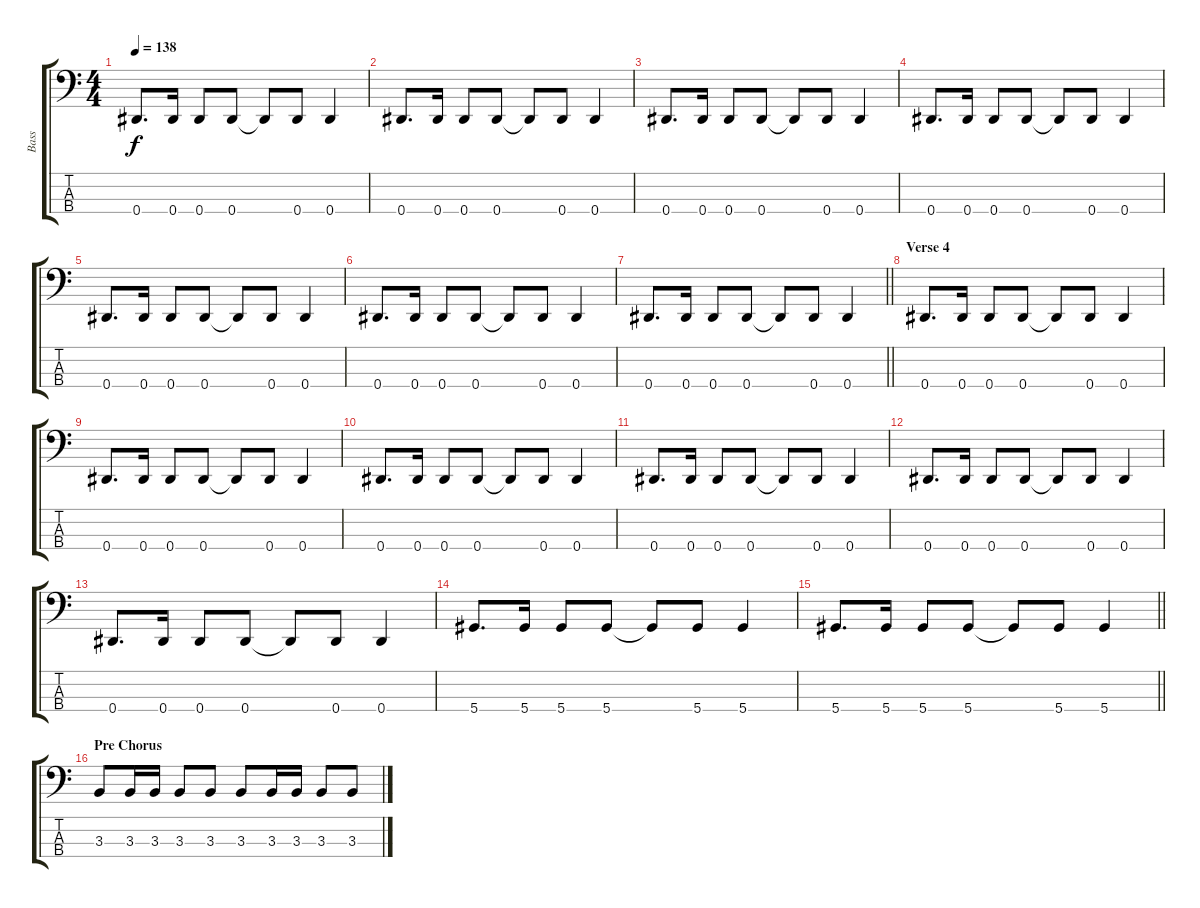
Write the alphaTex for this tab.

\track ("Bass" "Bass") {instrument electricbassfinger}
\staff {score tabs}
\tuning (Gb2 Db2 Ab1 Eb1) {hide}
\ts (4 4)
\tempo 138
\clef f4
\ks c
0.4.8{d dy f} 0.4.16 0.4.8 0.4.8 0.4{t}.8 0.4.8 0.4.4 |
0.4.8{d} 0.4.16 0.4.8 0.4.8 0.4{t}.8 0.4.8 0.4.4 |
0.4.8{d} 0.4.16 0.4.8 0.4.8 0.4{t}.8 0.4.8 0.4.4 |
0.4.8{d} 0.4.16 0.4.8 0.4.8 0.4{t}.8 0.4.8 0.4.4 |
0.4.8{d} 0.4.16 0.4.8 0.4.8 0.4{t}.8 0.4.8 0.4.4 |
0.4.8{d} 0.4.16 0.4.8 0.4.8 0.4{t}.8 0.4.8 0.4.4 |
\barLineRight lightlight
0.4.8{d} 0.4.16 0.4.8 0.4.8 0.4{t}.8 0.4.8 0.4.4 |
\section ("" "Verse 4")
0.4.8{d} 0.4.16 0.4.8 0.4.8 0.4{t}.8 0.4.8 0.4.4 |
0.4.8{d} 0.4.16 0.4.8 0.4.8 0.4{t}.8 0.4.8 0.4.4 |
0.4.8{d} 0.4.16 0.4.8 0.4.8 0.4{t}.8 0.4.8 0.4.4 |
0.4.8{d} 0.4.16 0.4.8 0.4.8 0.4{t}.8 0.4.8 0.4.4 |
0.4.8{d} 0.4.16 0.4.8 0.4.8 0.4{t}.8 0.4.8 0.4.4 |
0.4.8{d} 0.4.16 0.4.8 0.4.8 0.4{t}.8 0.4.8 0.4.4 |
5.4.8{d} 5.4.16 5.4.8 5.4.8 5.4{t}.8 5.4.8 5.4.4 |
\barLineRight lightlight
5.4.8{d} 5.4.16 5.4.8 5.4.8 5.4{t}.8 5.4.8 5.4.4 |
\section ("" "Pre Chorus")
3.3.8 3.3.16 3.3.16 3.3.8 3.3.8 3.3.8 3.3.16 3.3.16 3.3.8 3.3.8
